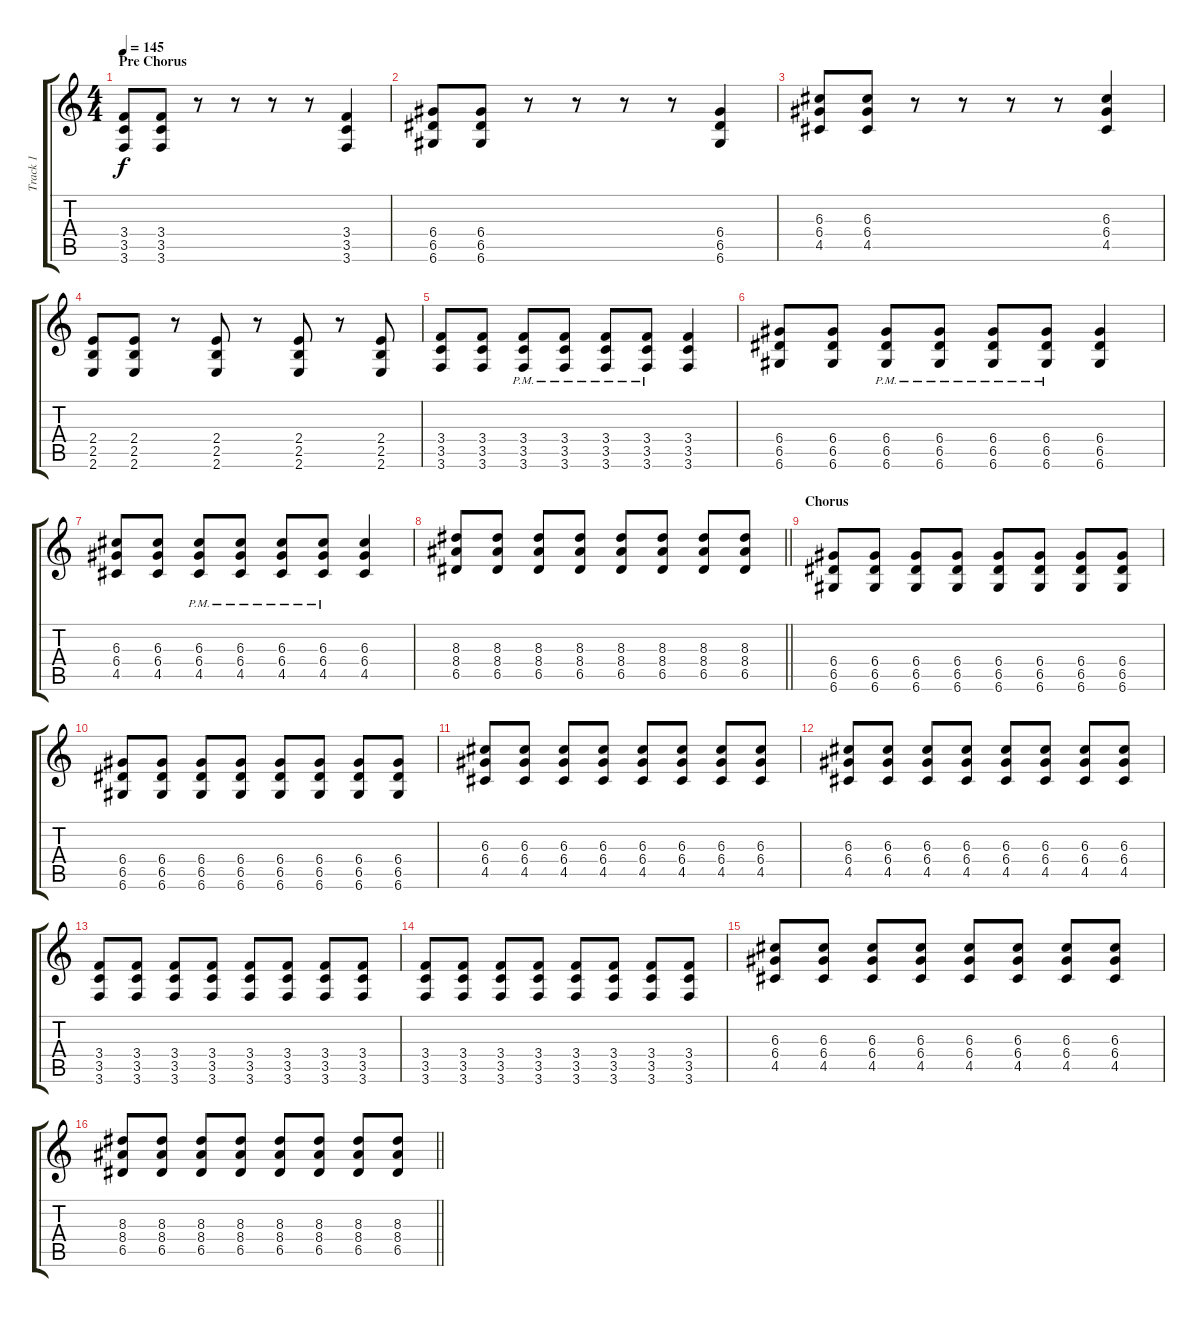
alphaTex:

\track ("Track 1" "Track 1") {instrument distortionguitar}
\staff {score tabs}
\tuning (E4 B3 G3 D3 A2 D2) {hide}
\ts (4 4)
\section ("" "Pre Chorus")
\tempo 145
\clef g2
\ks c
(3.4 3.5 3.6).8{dy f} (3.4 3.5 3.6).8 r.8 r.8 r.8 r.8 (3.4 3.5 3.6).4 |
(6.4 6.5 6.6).8 (6.4 6.5 6.6).8 r.8 r.8 r.8 r.8 (6.4 6.5 6.6).4 |
(6.3 6.4 4.5).8 (6.3 6.4 4.5).8 r.8 r.8 r.8 r.8 (6.3 6.4 4.5).4 |
(2.4 2.5 2.6).8 (2.4 2.5 2.6).8 r.8 (2.4 2.5 2.6).8 r.8 (2.4 2.5 2.6).8 r.8 (2.4 2.5 2.6).8 |
(3.4 3.5 3.6).8 (3.4 3.5 3.6).8 (3.4{pm} 3.5 3.6).8 (3.4 3.5 3.6{pm}).8 (3.4 3.5 3.6{pm}).8 (3.4 3.5 3.6{pm}).8 (3.4 3.5 3.6).4 |
(6.4 6.5 6.6).8 (6.4 6.5 6.6).8 (6.4 6.5 6.6{pm}).8 (6.4 6.5 6.6{pm}).8 (6.4 6.5 6.6{pm}).8 (6.4 6.5 6.6{pm}).8 (6.4 6.5 6.6).4 |
(6.3 6.4 4.5).8 (6.3 6.4 4.5).8 (6.3 6.4 4.5{pm}).8 (6.3 6.4 4.5{pm}).8 (6.3 6.4 4.5{pm}).8 (6.3 6.4 4.5{pm}).8 (6.3 6.4 4.5).4 |
\barLineRight lightlight
(8.3 8.4 6.5).8 (8.3 8.4 6.5).8 (8.3 8.4 6.5).8 (8.3 8.4 6.5).8 (8.3 8.4 6.5).8 (8.3 8.4 6.5).8 (8.3 8.4 6.5).8 (8.3 8.4 6.5).8 |
\section ("" "Chorus")
(6.4 6.5 6.6).8 (6.4 6.5 6.6).8 (6.4 6.5 6.6).8 (6.4 6.5 6.6).8 (6.4 6.5 6.6).8 (6.4 6.5 6.6).8 (6.4 6.5 6.6).8 (6.4 6.5 6.6).8 |
(6.4 6.5 6.6).8 (6.4 6.5 6.6).8 (6.4 6.5 6.6).8 (6.4 6.5 6.6).8 (6.4 6.5 6.6).8 (6.4 6.5 6.6).8 (6.4 6.5 6.6).8 (6.4 6.5 6.6).8 |
(6.3 6.4 4.5).8 (6.3 6.4 4.5).8 (6.3 6.4 4.5).8 (6.3 6.4 4.5).8 (6.3 6.4 4.5).8 (6.3 6.4 4.5).8 (6.3 6.4 4.5).8 (6.3 6.4 4.5).8 |
(6.3 6.4 4.5).8 (6.3 6.4 4.5).8 (6.3 6.4 4.5).8 (6.3 6.4 4.5).8 (6.3 6.4 4.5).8 (6.3 6.4 4.5).8 (6.3 6.4 4.5).8 (6.3 6.4 4.5).8 |
(3.4 3.5 3.6).8 (3.4 3.5 3.6).8 (3.4 3.5 3.6).8 (3.4 3.5 3.6).8 (3.4 3.5 3.6).8 (3.4 3.5 3.6).8 (3.4 3.5 3.6).8 (3.4 3.5 3.6).8 |
(3.4 3.5 3.6).8 (3.4 3.5 3.6).8 (3.4 3.5 3.6).8 (3.4 3.5 3.6).8 (3.4 3.5 3.6).8 (3.4 3.5 3.6).8 (3.4 3.5 3.6).8 (3.4 3.5 3.6).8 |
(6.3 6.4 4.5).8 (6.3 6.4 4.5).8 (6.3 6.4 4.5).8 (6.3 6.4 4.5).8 (6.3 6.4 4.5).8 (6.3 6.4 4.5).8 (6.3 6.4 4.5).8 (6.3 6.4 4.5).8 |
\barLineRight lightlight
(8.3 8.4 6.5).8 (8.3 8.4 6.5).8 (8.3 8.4 6.5).8 (8.3 8.4 6.5).8 (8.3 8.4 6.5).8 (8.3 8.4 6.5).8 (8.3 8.4 6.5).8 (8.3 8.4 6.5).8
